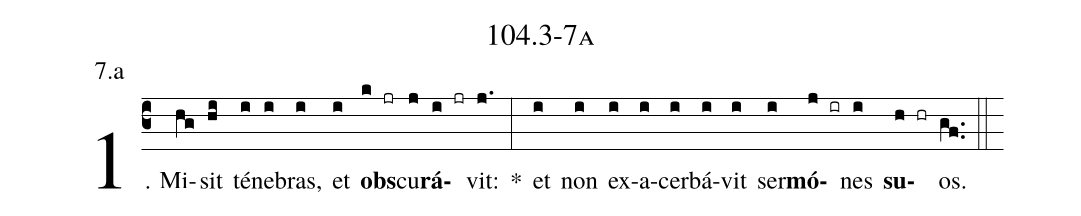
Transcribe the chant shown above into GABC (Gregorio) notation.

name: 104.3-7a;
annotation: 7.a;
%%
(c3)1. Mi(hg)sit(hi) té(i)ne(i)bras,(i) et(i) <b>obs</b>(k jr)cu(j)<b>rá</b>(i jr)vit:(j.) *(:) et(i) non(i) ex(i)a(i)cer(i)bá(i)vit(i) ser(i)<b>mó</b>(j ir)nes(i) <b>su</b>(h hr)os.(gf..) (::)


%E(i) u(i) o(j) u(i) a(h) e.(gf..) (::)
